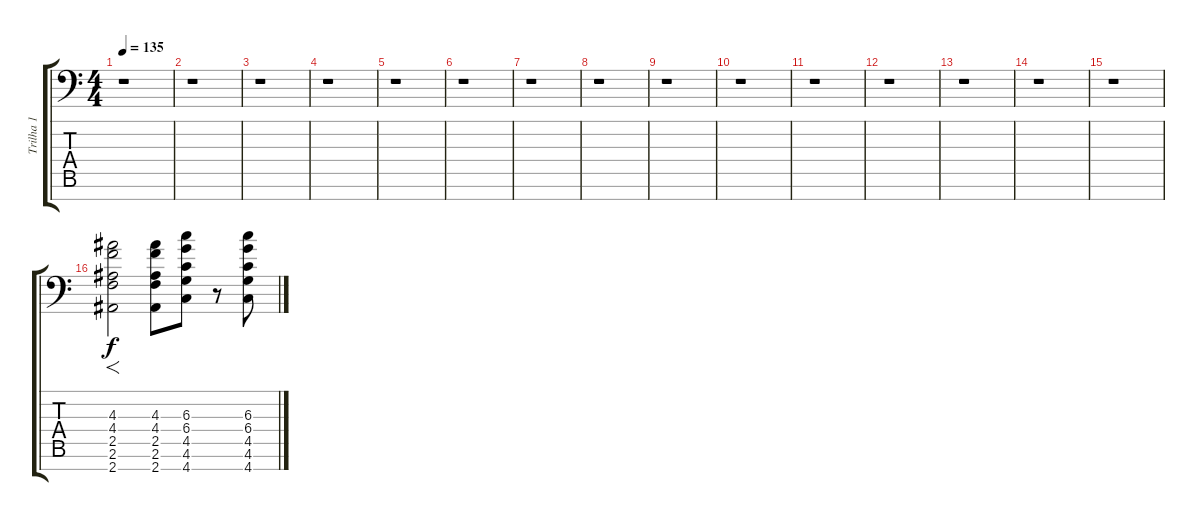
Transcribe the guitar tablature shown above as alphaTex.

\track ("Trilha 1" "Trilha 1") {instrument overdrivenguitar}
\staff {score tabs}
\tuning (Eb4 Bb3 Gb3 Db3 Ab2 Eb2 Ab1) {hide}
\ts (4 4)
\tempo 135
\clef f4
\ks c
r.1{dy f} |
r.1 |
r.1 |
r.1 |
r.1 |
r.1 |
r.1 |
r.1 |
r.1 |
r.1 |
r.1 |
r.1 |
r.1 |
r.1 |
r.1 |
(4.3 4.4 2.5 2.6 2.7).2{f} (4.3 4.4 2.5 2.6 2.7).8 (6.3 6.4 4.5 4.6 4.7).8 r.8 (6.3 6.4 4.5 4.6 4.7).8
